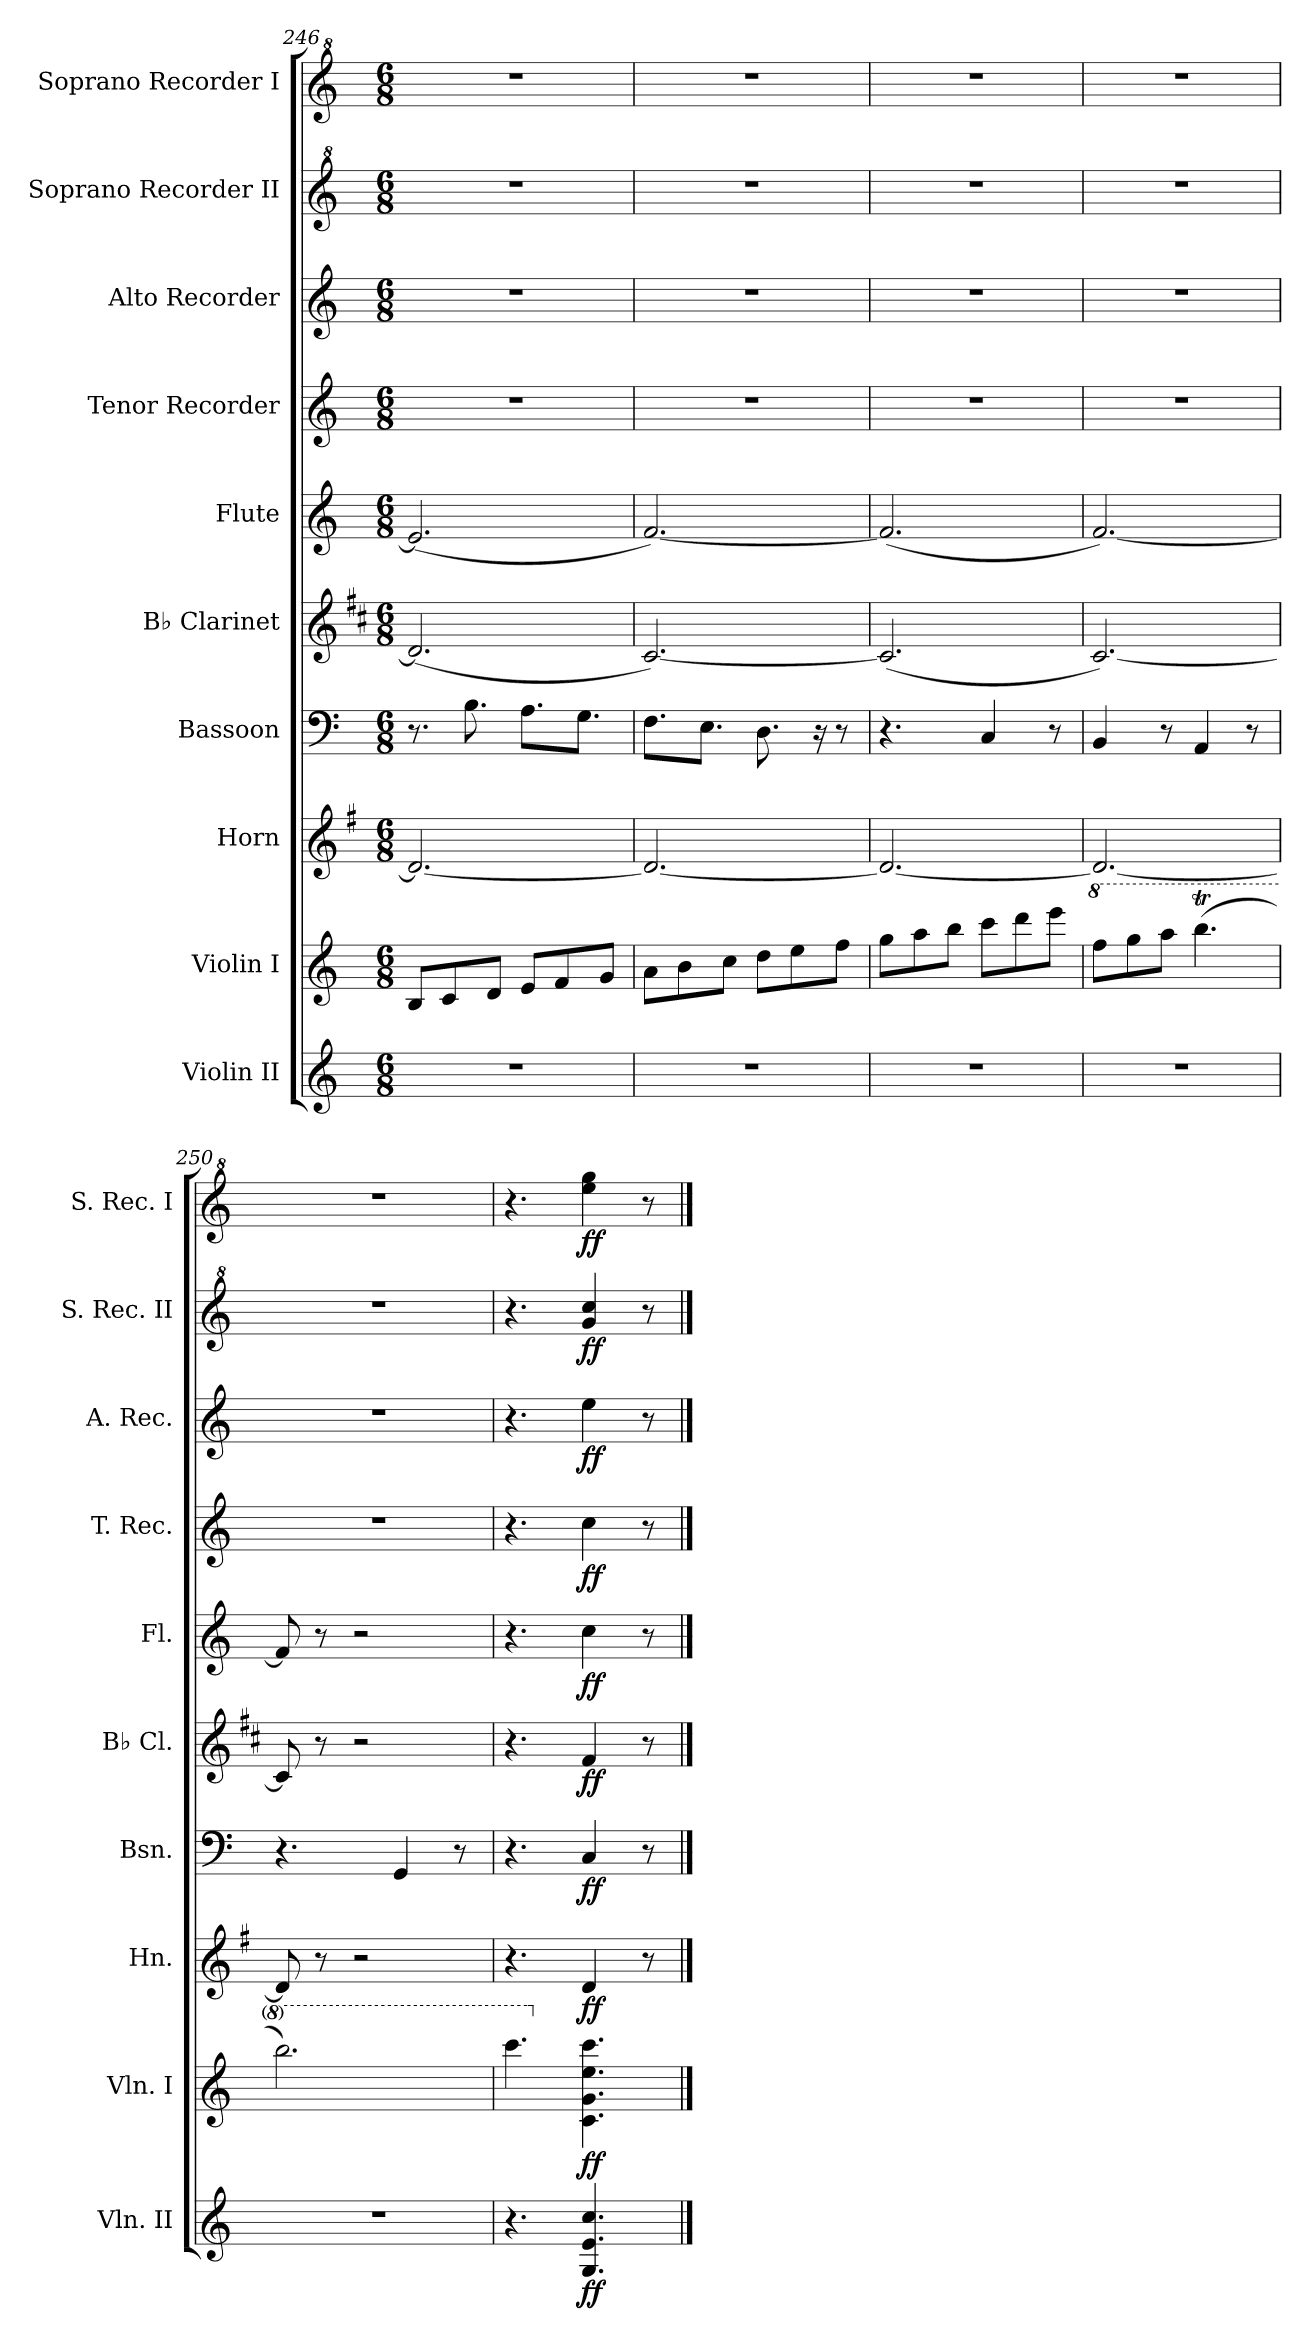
**kern	**dynam	**kern	**dynam	**kern	**dynam	**kern	**dynam	**kern	**dynam	**kern	**dynam	**kern	**dynam	**kern	**dynam	**kern	**dynam	**kern	**dynam
*part10	*part10	*part9	*part9	*part8	*part8	*part7	*part7	*part6	*part6	*part5	*part5	*part4	*part4	*part3	*part3	*part2	*part2	*part1	*part1
*staff10	*staff10	*staff9	*staff9	*staff8	*staff8	*staff7	*staff7	*staff6	*staff6	*staff5	*staff5	*staff4	*staff4	*staff3	*staff3	*staff2	*staff2	*staff1	*staff1
*I"Violin II	*	*I"Violin I	*	*I"Horn	*	*I"Bassoon	*	*I"B♭ Clarinet	*	*I"Flute	*	*I"Tenor Recorder	*	*I"Alto Recorder	*	*I"Soprano Recorder II	*	*I"Soprano Recorder I	*
*I'Vln. II	*	*I'Vln. I	*	*I'Hn.	*	*I'Bsn.	*	*I'B♭ Cl.	*	*I'Fl.	*	*I'T. Rec.	*	*I'A. Rec.	*	*I'S. Rec. II	*	*I'S. Rec. I	*
*clefG2	*	*clefG2	*	*clefG2	*	*clefF4	*	*clefG2	*	*clefG2	*	*clefG2	*	*clefG2	*	*clefG^2	*	*clefG^2	*
*	*	*	*	*ITrd4c7	*	*	*	*ITrd1c2	*	*	*	*	*	*	*	*	*	*	*
*k[]	*	*k[]	*	*k[]	*	*k[]	*	*k[]	*	*k[]	*	*k[]	*	*k[]	*	*k[]	*	*k[]	*
*C:	*	*C:	*	*C:	*	*C:	*	*C:	*	*C:	*	*C:	*	*C:	*	*C:	*	*C:	*
*M6/8	*	*M6/8	*	*M6/8	*	*M6/8	*	*M6/8	*	*M6/8	*	*M6/8	*	*M6/8	*	*M6/8	*	*M6/8	*
=246	=246	=246	=246	=246	=246	=246	=246	=246	=246	=246	=246	=246	=246	=246	=246	=246	=246	=246	=246
2.r	.	8B/L	.	2.G/_	.	8.r	.	(2.c/]	.	(2.e/]	.	2.r	.	2.r	.	2.r	.	2.r	.
.	.	8c/	.	.	.	.	.	.	.	.	.	.	.	.	.	.	.	.	.
.	.	.	.	.	.	8.B\	.	.	.	.	.	.	.	.	.	.	.	.	.
.	.	8d/J	.	.	.	.	.	.	.	.	.	.	.	.	.	.	.	.	.
.	.	8e/L	.	.	.	8.A\L	.	.	.	.	.	.	.	.	.	.	.	.	.
.	.	8f/	.	.	.	.	.	.	.	.	.	.	.	.	.	.	.	.	.
.	.	.	.	.	.	8.G\J	.	.	.	.	.	.	.	.	.	.	.	.	.
.	.	8g/J	.	.	.	.	.	.	.	.	.	.	.	.	.	.	.	.	.
=247	=247	=247	=247	=247	=247	=247	=247	=247	=247	=247	=247	=247	=247	=247	=247	=247	=247	=247	=247
2.r	.	8a\L	.	2.G/_	.	8.F\L	.	[2.B/)	.	[2.f/)	.	2.r	.	2.r	.	2.r	.	2.r	.
.	.	8b\	.	.	.	.	.	.	.	.	.	.	.	.	.	.	.	.	.
.	.	.	.	.	.	8.E\J	.	.	.	.	.	.	.	.	.	.	.	.	.
.	.	8cc\J	.	.	.	.	.	.	.	.	.	.	.	.	.	.	.	.	.
.	.	8dd\L	.	.	.	8.D\	.	.	.	.	.	.	.	.	.	.	.	.	.
.	.	8ee\	.	.	.	.	.	.	.	.	.	.	.	.	.	.	.	.	.
.	.	.	.	.	.	16r	.	.	.	.	.	.	.	.	.	.	.	.	.
.	.	8ff\J	.	.	.	8r	.	.	.	.	.	.	.	.	.	.	.	.	.
!!LO:PB:g=z
=248	=248	=248	=248	=248	=248	=248	=248	=248	=248	=248	=248	=248	=248	=248	=248	=248	=248	=248	=248
2.r	.	8gg\L	.	2.G/_	.	4.r	.	(2.B/]	.	(2.f/]	.	2.r	.	2.r	.	2.r	.	2.r	.
.	.	8aa\	.	.	.	.	.	.	.	.	.	.	.	.	.	.	.	.	.
.	.	8bb\J	.	.	.	.	.	.	.	.	.	.	.	.	.	.	.	.	.
.	.	8ccc\L	.	.	.	4C/	.	.	.	.	.	.	.	.	.	.	.	.	.
.	.	8ddd\	.	.	.	.	.	.	.	.	.	.	.	.	.	.	.	.	.
.	.	8eee\J	.	.	.	8r	.	.	.	.	.	.	.	.	.	.	.	.	.
=249	=249	=249	=249	=249	=249	=249	=249	=249	=249	=249	=249	=249	=249	=249	=249	=249	=249	=249	=249
*	*	*8va	*	*	*	*	*	*	*	*	*	*	*	*	*	*	*	*	*
2.r	.	8fff\L	.	2.G/_	.	4BB/	.	[2.B/)	.	[2.f/)	.	2.r	.	2.r	.	2.r	.	2.r	.
.	.	8ggg\	.	.	.	.	.	.	.	.	.	.	.	.	.	.	.	.	.
.	.	8aaa\J	.	.	.	8r	.	.	.	.	.	.	.	.	.	.	.	.	.
.	.	(4.bbbt\	.	.	.	4AA/	.	.	.	.	.	.	.	.	.	.	.	.	.
.	.	.	.	.	.	8r	.	.	.	.	.	.	.	.	.	.	.	.	.
=250	=250	=250	=250	=250	=250	=250	=250	=250	=250	=250	=250	=250	=250	=250	=250	=250	=250	=250	=250
2.r	.	2.bbb\)	.	8G/]	.	4.r	.	8B/]	.	8f/]	.	2.r	.	2.r	.	2.r	.	2.r	.
.	.	.	.	8r	.	.	.	8r	.	8r	.	.	.	.	.	.	.	.	.
.	.	.	.	2r	.	.	.	2r	.	2r	.	.	.	.	.	.	.	.	.
.	.	.	.	.	.	4GG/	.	.	.	.	.	.	.	.	.	.	.	.	.
.	.	.	.	.	.	8r	.	.	.	.	.	.	.	.	.	.	.	.	.
=251	=251	=251	=251	=251	=251	=251	=251	=251	=251	=251	=251	=251	=251	=251	=251	=251	=251	=251	=251
4.r	.	4.cccc\	.	4.r	.	4.r	.	4.r	.	4.r	.	4.r	.	4.r	.	4.r	.	4.r	.
*	*	*X8va	*	*	*	*	*	*	*	*	*	*	*	*	*	*	*	*	*
!	!LO:DY:b	!	!LO:DY:b	!	!LO:DY:b	!	!LO:DY:b	!	!LO:DY:b	!	!LO:DY:b	!	!LO:DY:b	!	!LO:DY:b	!	!LO:DY:b	!	!LO:DY:b
4.G/ 4.e/ 4.cc/	ff	4.c\ 4.g\ 4.ee\ 4.ccc\	ff	4G/	ff	4C/	ff	4e/	ff	4cc\	ff	4cc\	ff	4ee\	ff	4gg/ 4ccc/	ff	4eee\ 4ggg\	ff
.	.	.	.	8r	.	8r	.	8r	.	8r	.	8r	.	8r	.	8r	.	8r	.
==	==	==	==	==	==	==	==	==	==	==	==	==	==	==	==	==	==	==	==
*-	*-	*-	*-	*-	*-	*-	*-	*-	*-	*-	*-	*-	*-	*-	*-	*-	*-	*-	*-
